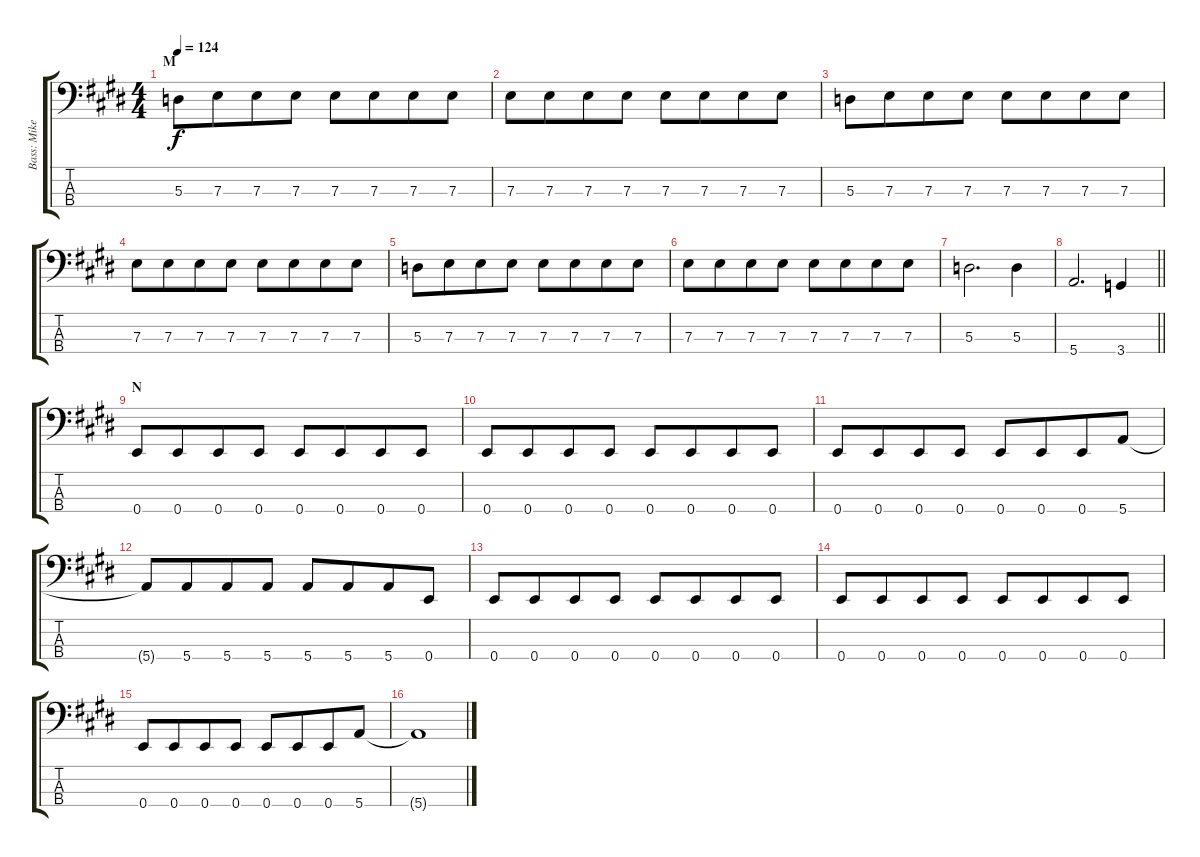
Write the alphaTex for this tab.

\track ("Bass: Mike" "Bass: Mike") {instrument electricbassfinger}
\staff {score tabs}
\tuning (G2 D2 A1 E1) {hide}
\ts (4 4)
\section ("" "M")
\tempo 124
\clef f4
\ks e
5.3.8{dy f} 7.3.8{beam merge} 7.3.8 7.3.8 7.3.8 7.3.8{beam merge} 7.3.8 7.3.8 |
7.3.8 7.3.8{beam merge} 7.3.8 7.3.8 7.3.8 7.3.8{beam merge} 7.3.8 7.3.8 |
5.3.8 7.3.8{beam merge} 7.3.8 7.3.8 7.3.8 7.3.8{beam merge} 7.3.8 7.3.8 |
7.3.8 7.3.8{beam merge} 7.3.8 7.3.8 7.3.8 7.3.8{beam merge} 7.3.8 7.3.8 |
5.3.8 7.3.8{beam merge} 7.3.8 7.3.8 7.3.8 7.3.8{beam merge} 7.3.8 7.3.8 |
7.3.8 7.3.8{beam merge} 7.3.8 7.3.8 7.3.8 7.3.8{beam merge} 7.3.8 7.3.8 |
5.3.2{d} 5.3.4 |
\barLineRight lightlight
5.4.2{d} 3.4.4 |
\section ("" "N")
0.4.8 0.4.8{beam merge} 0.4.8 0.4.8 0.4.8 0.4.8{beam merge} 0.4.8 0.4.8 |
0.4.8 0.4.8{beam merge} 0.4.8 0.4.8 0.4.8 0.4.8{beam merge} 0.4.8 0.4.8 |
0.4.8 0.4.8{beam merge} 0.4.8 0.4.8 0.4.8 0.4.8{beam merge} 0.4.8 5.4.8 |
5.4{t}.8 5.4.8{beam merge} 5.4.8 5.4.8 5.4.8 5.4.8{beam merge} 5.4.8 0.4.8 |
0.4.8 0.4.8{beam merge} 0.4.8 0.4.8 0.4.8 0.4.8{beam merge} 0.4.8 0.4.8 |
0.4.8 0.4.8{beam merge} 0.4.8 0.4.8 0.4.8 0.4.8{beam merge} 0.4.8 0.4.8 |
0.4.8 0.4.8{beam merge} 0.4.8 0.4.8 0.4.8 0.4.8{beam merge} 0.4.8 5.4.8 |
5.4{t}.1
